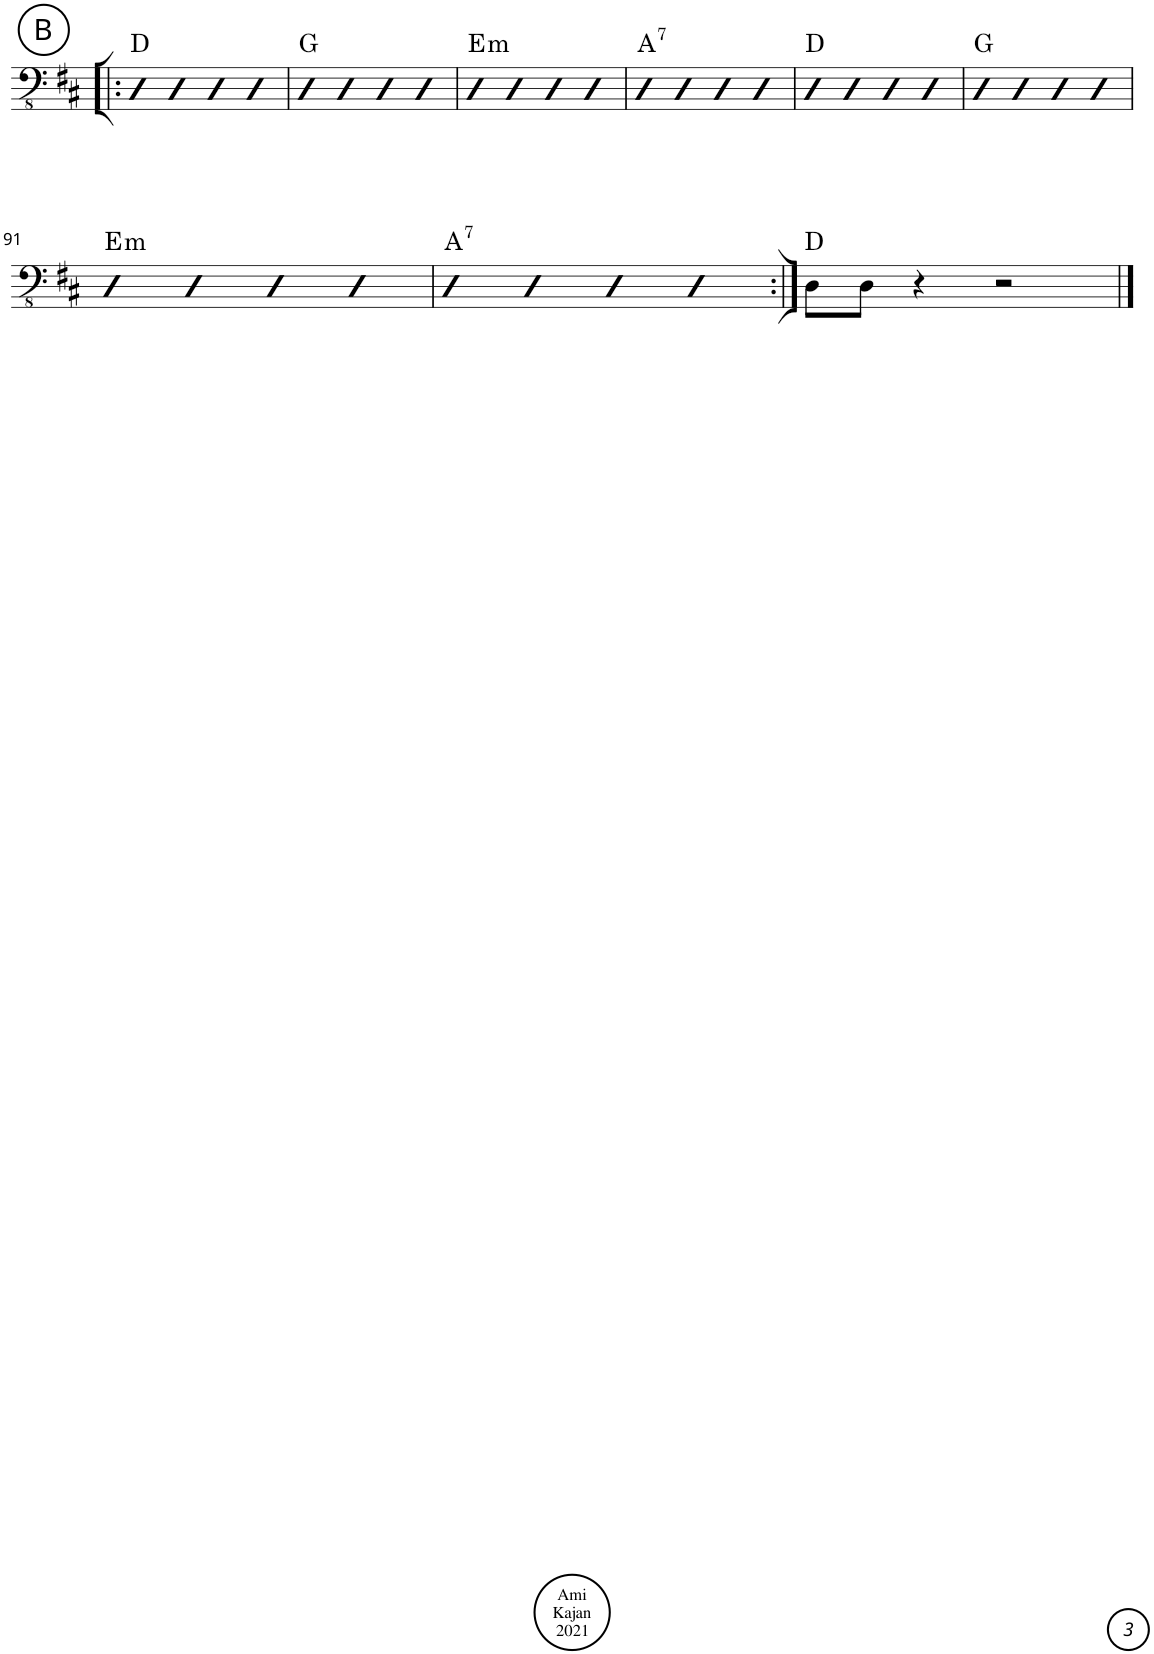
**kern	**harte
*part1	*part1
*staff1	*
*I"Akustinen basso	*
*I'Basso	*
!!LO:PB:g=z
*clefFv4	*
*k[f#c#]	*
*M4/4	*
*met(c)	*
!!LO:REH:place=s1:a:cj:enc=circle:fs=14:t=B
=85!|:	=85!|:
4DD	D:maj
4DD	.
4DD	.
4DD	.
=86	=86
4DD	G:maj
4DD	.
4DD	.
4DD	.
=87	=87
!	!LO:H:kt=m
4DD	E:min
4DD	.
4DD	.
4DD	.
=88	=88
!	!LO:H:kt=7
4DD	A:7
4DD	.
4DD	.
4DD	.
=89	=89
4DD	D:maj
4DD	.
4DD	.
4DD	.
=90	=90
4DD	G:maj
4DD	.
4DD	.
4DD	.
!!LO:LB:g=z
=91	=91
!	!LO:H:kt=m
4DD	E:min
4DD	.
4DD	.
4DD	.
=92	=92
!	!LO:H:kt=7
4DD	A:7
4DD	.
4DD	.
4DD	.
=93:|!	=93:|!
8DD\L	D:maj
8DD\J	.
4r	.
2r	.
==	==
*-	*-
